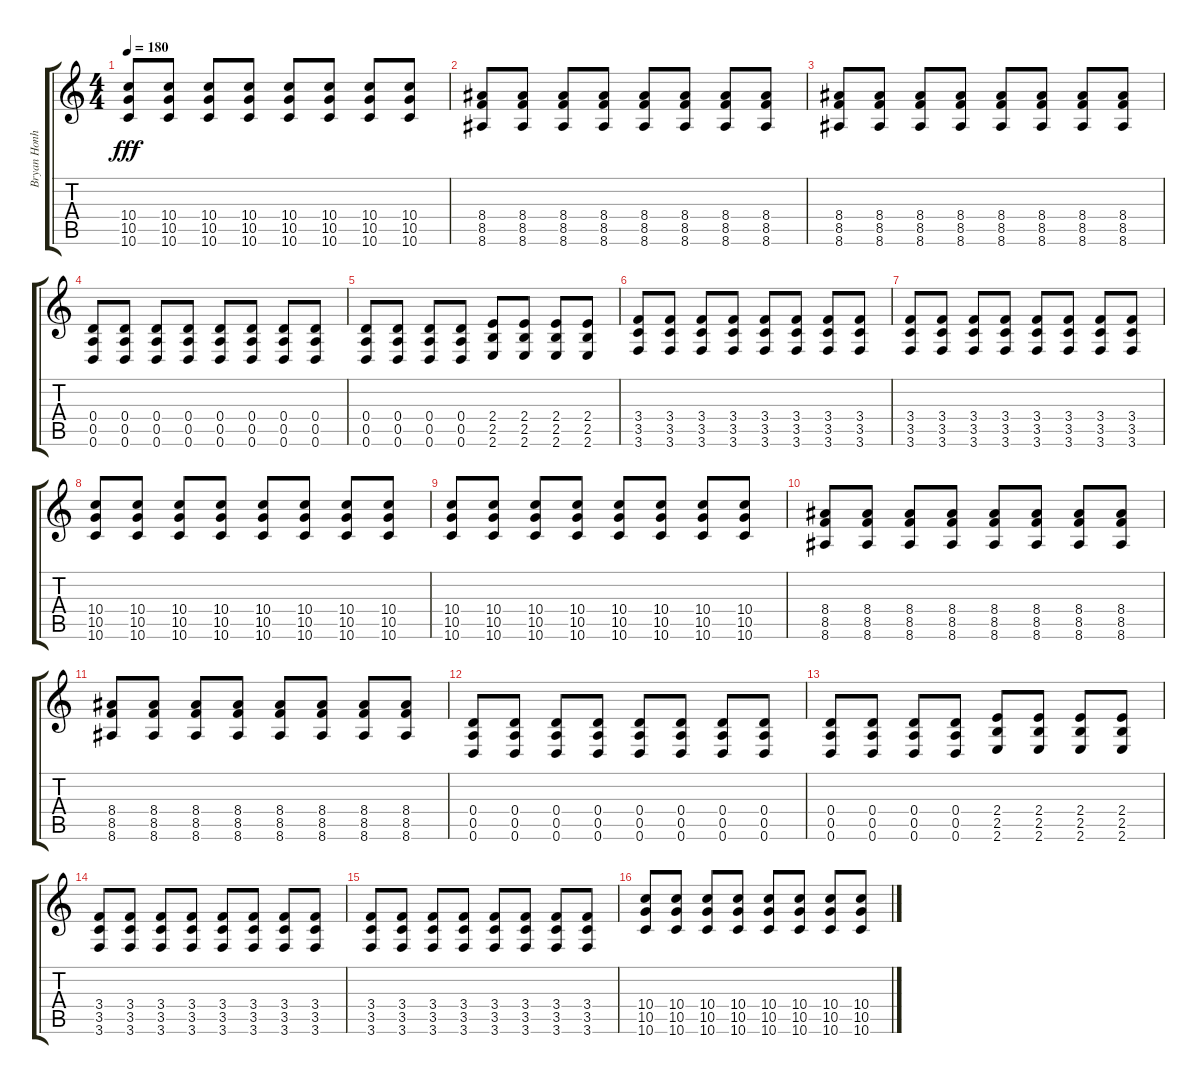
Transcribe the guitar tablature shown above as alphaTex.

\track ("Bryan Honhart" "Bryan Honh") {instrument overdrivenguitar}
\staff {score tabs}
\tuning (E4 B3 G3 D3 A2 D2) {hide}
\ts (4 4)
\tempo 180
\clef g2
\ks c
(10.4 10.5 10.6).8{dy fff} (10.4 10.5 10.6).8 (10.4 10.5 10.6).8 (10.4 10.5 10.6).8 (10.4 10.5 10.6).8 (10.4 10.5 10.6).8 (10.4 10.5 10.6).8 (10.4 10.5 10.6).8 |
(8.4 8.5 8.6).8 (8.4 8.5 8.6).8 (8.4 8.5 8.6).8 (8.4 8.5 8.6).8 (8.4 8.5 8.6).8 (8.4 8.5 8.6).8 (8.4 8.5 8.6).8 (8.4 8.5 8.6).8 |
(8.4 8.5 8.6).8 (8.4 8.5 8.6).8 (8.4 8.5 8.6).8 (8.4 8.5 8.6).8 (8.4 8.5 8.6).8 (8.4 8.5 8.6).8 (8.4 8.5 8.6).8 (8.4 8.5 8.6).8 |
(0.4 0.5 0.6).8 (0.4 0.5 0.6).8 (0.4 0.5 0.6).8 (0.4 0.5 0.6).8 (0.4 0.5 0.6).8 (0.4 0.5 0.6).8 (0.4 0.5 0.6).8 (0.4 0.5 0.6).8 |
(0.4 0.5 0.6).8 (0.4 0.5 0.6).8 (0.4 0.5 0.6).8 (0.4 0.5 0.6).8 (2.4 2.5 2.6).8 (2.4 2.5 2.6).8 (2.4 2.5 2.6).8 (2.4 2.5 2.6).8 |
(3.4 3.5 3.6).8 (3.4 3.5 3.6).8 (3.4 3.5 3.6).8 (3.4 3.5 3.6).8 (3.4 3.5 3.6).8 (3.4 3.5 3.6).8 (3.4 3.5 3.6).8 (3.4 3.5 3.6).8 |
(3.4 3.5 3.6).8 (3.4 3.5 3.6).8 (3.4 3.5 3.6).8 (3.4 3.5 3.6).8 (3.4 3.5 3.6).8 (3.4 3.5 3.6).8 (3.4 3.5 3.6).8 (3.4 3.5 3.6).8 |
(10.4 10.5 10.6).8 (10.4 10.5 10.6).8 (10.4 10.5 10.6).8 (10.4 10.5 10.6).8 (10.4 10.5 10.6).8 (10.4 10.5 10.6).8 (10.4 10.5 10.6).8 (10.4 10.5 10.6).8 |
(10.4 10.5 10.6).8 (10.4 10.5 10.6).8 (10.4 10.5 10.6).8 (10.4 10.5 10.6).8 (10.4 10.5 10.6).8 (10.4 10.5 10.6).8 (10.4 10.5 10.6).8 (10.4 10.5 10.6).8 |
(8.4 8.5 8.6).8 (8.4 8.5 8.6).8 (8.4 8.5 8.6).8 (8.4 8.5 8.6).8 (8.4 8.5 8.6).8 (8.4 8.5 8.6).8 (8.4 8.5 8.6).8 (8.4 8.5 8.6).8 |
(8.4 8.5 8.6).8 (8.4 8.5 8.6).8 (8.4 8.5 8.6).8 (8.4 8.5 8.6).8 (8.4 8.5 8.6).8 (8.4 8.5 8.6).8 (8.4 8.5 8.6).8 (8.4 8.5 8.6).8 |
(0.4 0.5 0.6).8 (0.4 0.5 0.6).8 (0.4 0.5 0.6).8 (0.4 0.5 0.6).8 (0.4 0.5 0.6).8 (0.4 0.5 0.6).8 (0.4 0.5 0.6).8 (0.4 0.5 0.6).8 |
(0.4 0.5 0.6).8 (0.4 0.5 0.6).8 (0.4 0.5 0.6).8 (0.4 0.5 0.6).8 (2.4 2.5 2.6).8 (2.4 2.5 2.6).8 (2.4 2.5 2.6).8 (2.4 2.5 2.6).8 |
(3.4 3.5 3.6).8 (3.4 3.5 3.6).8 (3.4 3.5 3.6).8 (3.4 3.5 3.6).8 (3.4 3.5 3.6).8 (3.4 3.5 3.6).8 (3.4 3.5 3.6).8 (3.4 3.5 3.6).8 |
(3.4 3.5 3.6).8 (3.4 3.5 3.6).8 (3.4 3.5 3.6).8 (3.4 3.5 3.6).8 (3.4 3.5 3.6).8 (3.4 3.5 3.6).8 (3.4 3.5 3.6).8 (3.4 3.5 3.6).8 |
(10.4 10.5 10.6).8 (10.4 10.5 10.6).8 (10.4 10.5 10.6).8 (10.4 10.5 10.6).8 (10.4 10.5 10.6).8 (10.4 10.5 10.6).8 (10.4 10.5 10.6).8 (10.4 10.5 10.6).8
